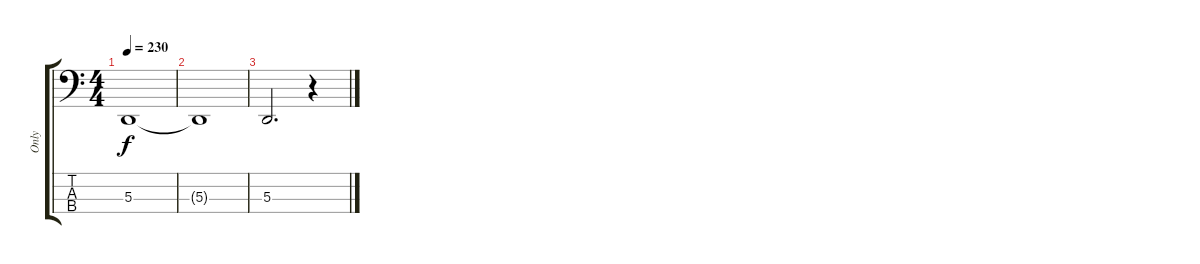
\track ("Only" "Only") {instrument lead8bassandlead}
\staff {score tabs}
\tuning (G2 D2 A1 E1) {hide}
\ts (4 4)
\tempo 230
\clef f4
\ks c
5.3.1{dy f} |
5.3{t}.1 |
5.3.2{d} r.4
